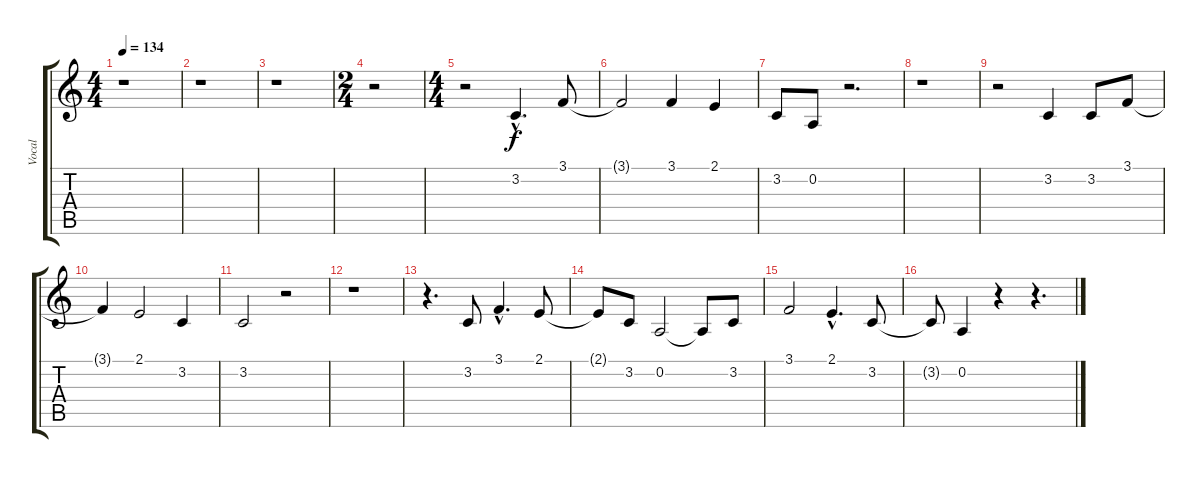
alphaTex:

\track ("Vocal" "Vocal") {instrument stringensemble1}
\staff {score tabs}
\tuning (D4 A3 F3 C3 G2 C2) {hide}
\ts (4 4)
\tempo 134
\clef g2
\ks c
r.1{dy f} |
r.1 |
r.1 |
\ts (2 4)
r.2 |
\ts (4 4)
r.2 3.2{hac}.4{d} 3.1.8 |
3.1{t}.2 3.1.4 2.1.4 |
3.2.8 0.2.8 r.2{d} |
r.1 |
r.2 3.2.4 3.2.8 3.1.8 |
3.1{t}.4 2.1.2 3.2.4 |
3.2.2 r.2 |
r.1 |
r.4{d} 3.2.8 3.1{hac}.4{d} 2.1.8 |
2.1{t}.8 3.2.8 0.2.2 0.2{t}.8 3.2.8 |
3.1.2 2.1{hac}.4{d} 3.2.8 |
3.2{t}.8 0.2.4 r.4 r.4{d}
